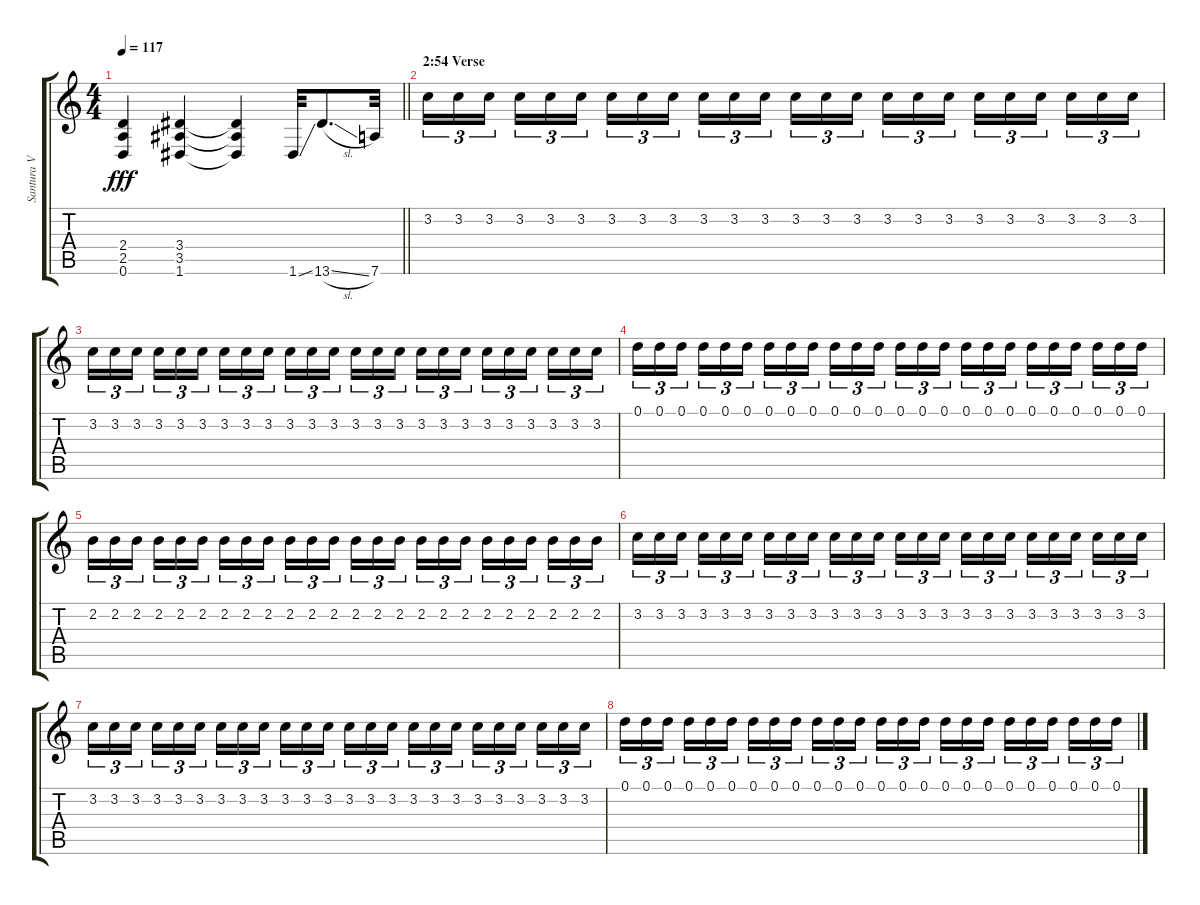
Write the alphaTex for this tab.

\track ("Santura V" "Santura V") {instrument electricguitarjazz}
\staff {score tabs}
\tuning (D4 A3 F3 C3 G2 D2) {hide}
\ts (4 4)
\tempo 117
\clef g2
\barLineRight lightlight
\ks c
(2.4 2.5 0.6).4{dy fff instrument distortionguitar} (3.4 3.5 1.6).4 (3.4{t} 3.5{t} 1.6{t}).4 1.6{ss}.32 13.6{sl}.8{d} 7.6.32 |
\section ("" "2:54 Verse")
3.2.16{tu (3 2)} 3.2.16{tu (3 2)} 3.2.16{tu (3 2) beam splitsecondary} 3.2.16{tu (3 2)} 3.2.16{tu (3 2)} 3.2.16{tu (3 2)} 3.2.16{tu (3 2)} 3.2.16{tu (3 2)} 3.2.16{tu (3 2) beam splitsecondary} 3.2.16{tu (3 2)} 3.2.16{tu (3 2)} 3.2.16{tu (3 2)} 3.2.16{tu (3 2)} 3.2.16{tu (3 2)} 3.2.16{tu (3 2) beam splitsecondary} 3.2.16{tu (3 2)} 3.2.16{tu (3 2)} 3.2.16{tu (3 2)} 3.2.16{tu (3 2)} 3.2.16{tu (3 2)} 3.2.16{tu (3 2) beam splitsecondary} 3.2.16{tu (3 2)} 3.2.16{tu (3 2)} 3.2.16{tu (3 2)} |
3.2.16{tu (3 2)} 3.2.16{tu (3 2)} 3.2.16{tu (3 2) beam splitsecondary} 3.2.16{tu (3 2)} 3.2.16{tu (3 2)} 3.2.16{tu (3 2)} 3.2.16{tu (3 2)} 3.2.16{tu (3 2)} 3.2.16{tu (3 2) beam splitsecondary} 3.2.16{tu (3 2)} 3.2.16{tu (3 2)} 3.2.16{tu (3 2)} 3.2.16{tu (3 2)} 3.2.16{tu (3 2)} 3.2.16{tu (3 2) beam splitsecondary} 3.2.16{tu (3 2)} 3.2.16{tu (3 2)} 3.2.16{tu (3 2)} 3.2.16{tu (3 2)} 3.2.16{tu (3 2)} 3.2.16{tu (3 2) beam splitsecondary} 3.2.16{tu (3 2)} 3.2.16{tu (3 2)} 3.2.16{tu (3 2)} |
0.1.16{tu (3 2)} 0.1.16{tu (3 2)} 0.1.16{tu (3 2) beam splitsecondary} 0.1.16{tu (3 2)} 0.1.16{tu (3 2)} 0.1.16{tu (3 2)} 0.1.16{tu (3 2)} 0.1.16{tu (3 2)} 0.1.16{tu (3 2) beam splitsecondary} 0.1.16{tu (3 2)} 0.1.16{tu (3 2)} 0.1.16{tu (3 2)} 0.1.16{tu (3 2)} 0.1.16{tu (3 2)} 0.1.16{tu (3 2) beam splitsecondary} 0.1.16{tu (3 2)} 0.1.16{tu (3 2)} 0.1.16{tu (3 2)} 0.1.16{tu (3 2)} 0.1.16{tu (3 2)} 0.1.16{tu (3 2) beam splitsecondary} 0.1.16{tu (3 2)} 0.1.16{tu (3 2)} 0.1.16{tu (3 2)} |
2.2.16{tu (3 2)} 2.2.16{tu (3 2)} 2.2.16{tu (3 2) beam splitsecondary} 2.2.16{tu (3 2)} 2.2.16{tu (3 2)} 2.2.16{tu (3 2)} 2.2.16{tu (3 2)} 2.2.16{tu (3 2)} 2.2.16{tu (3 2) beam splitsecondary} 2.2.16{tu (3 2)} 2.2.16{tu (3 2)} 2.2.16{tu (3 2)} 2.2.16{tu (3 2)} 2.2.16{tu (3 2)} 2.2.16{tu (3 2) beam splitsecondary} 2.2.16{tu (3 2)} 2.2.16{tu (3 2)} 2.2.16{tu (3 2)} 2.2.16{tu (3 2)} 2.2.16{tu (3 2)} 2.2.16{tu (3 2) beam splitsecondary} 2.2.16{tu (3 2)} 2.2.16{tu (3 2)} 2.2.16{tu (3 2)} |
3.2.16{tu (3 2)} 3.2.16{tu (3 2)} 3.2.16{tu (3 2) beam splitsecondary} 3.2.16{tu (3 2)} 3.2.16{tu (3 2)} 3.2.16{tu (3 2)} 3.2.16{tu (3 2)} 3.2.16{tu (3 2)} 3.2.16{tu (3 2) beam splitsecondary} 3.2.16{tu (3 2)} 3.2.16{tu (3 2)} 3.2.16{tu (3 2)} 3.2.16{tu (3 2)} 3.2.16{tu (3 2)} 3.2.16{tu (3 2) beam splitsecondary} 3.2.16{tu (3 2)} 3.2.16{tu (3 2)} 3.2.16{tu (3 2)} 3.2.16{tu (3 2)} 3.2.16{tu (3 2)} 3.2.16{tu (3 2) beam splitsecondary} 3.2.16{tu (3 2)} 3.2.16{tu (3 2)} 3.2.16{tu (3 2)} |
3.2.16{tu (3 2)} 3.2.16{tu (3 2)} 3.2.16{tu (3 2) beam splitsecondary} 3.2.16{tu (3 2)} 3.2.16{tu (3 2)} 3.2.16{tu (3 2)} 3.2.16{tu (3 2)} 3.2.16{tu (3 2)} 3.2.16{tu (3 2) beam splitsecondary} 3.2.16{tu (3 2)} 3.2.16{tu (3 2)} 3.2.16{tu (3 2)} 3.2.16{tu (3 2)} 3.2.16{tu (3 2)} 3.2.16{tu (3 2) beam splitsecondary} 3.2.16{tu (3 2)} 3.2.16{tu (3 2)} 3.2.16{tu (3 2)} 3.2.16{tu (3 2)} 3.2.16{tu (3 2)} 3.2.16{tu (3 2) beam splitsecondary} 3.2.16{tu (3 2)} 3.2.16{tu (3 2)} 3.2.16{tu (3 2)} |
0.1.16{tu (3 2)} 0.1.16{tu (3 2)} 0.1.16{tu (3 2) beam splitsecondary} 0.1.16{tu (3 2)} 0.1.16{tu (3 2)} 0.1.16{tu (3 2)} 0.1.16{tu (3 2)} 0.1.16{tu (3 2)} 0.1.16{tu (3 2) beam splitsecondary} 0.1.16{tu (3 2)} 0.1.16{tu (3 2)} 0.1.16{tu (3 2)} 0.1.16{tu (3 2)} 0.1.16{tu (3 2)} 0.1.16{tu (3 2) beam splitsecondary} 0.1.16{tu (3 2)} 0.1.16{tu (3 2)} 0.1.16{tu (3 2)} 0.1.16{tu (3 2)} 0.1.16{tu (3 2)} 0.1.16{tu (3 2) beam splitsecondary} 0.1.16{tu (3 2)} 0.1.16{tu (3 2)} 0.1.16{tu (3 2)}
